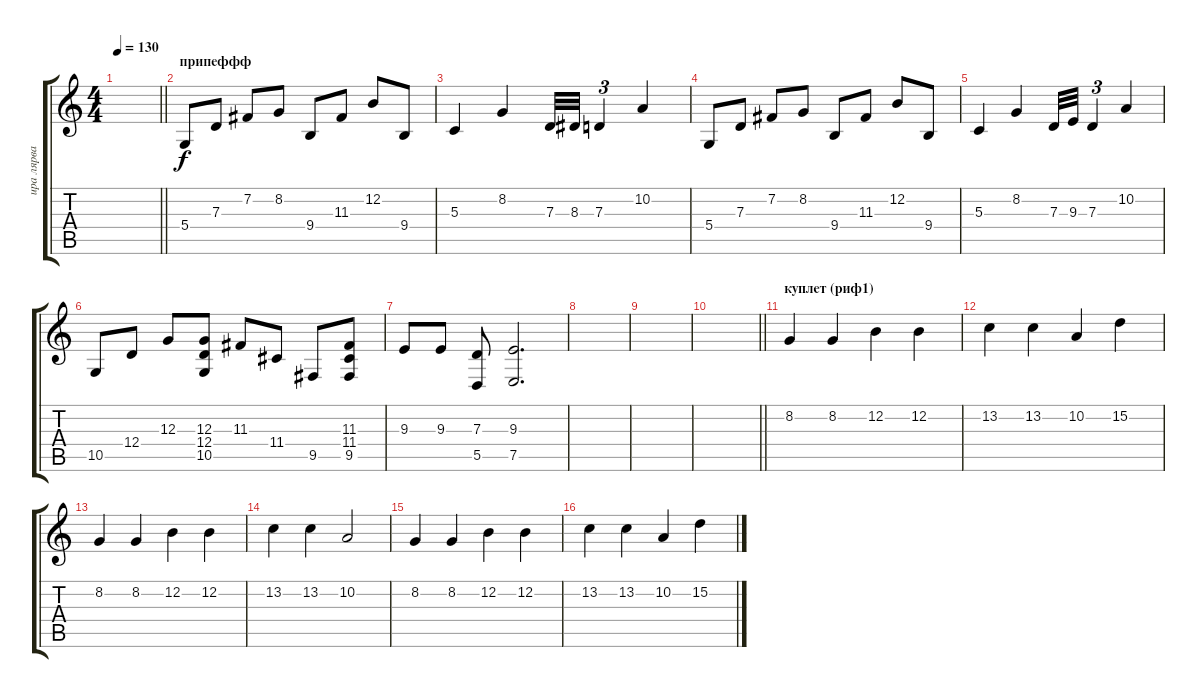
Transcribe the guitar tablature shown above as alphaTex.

\track ("ира лярва" "ира лярва") {instrument accordion}
\staff {score tabs}
\tuning (E4 B3 G3 D3 A2 E2) {hide}
\ts (4 4)
\tempo 130
\clef g2
\barLineRight lightlight
\ks c
|
\section ("" "припеффф")
5.4.8 7.3.8 7.2.8 8.2.8 9.4.8 11.3.8 12.2.8 9.4.8 |
5.3.4 8.2.4 7.3.32 8.3.32 7.3.4{tu (3 2)} 10.2.4 |
5.4.8 7.3.8 7.2.8 8.2.8 9.4.8 11.3.8 12.2.8 9.4.8 |
5.3.4 8.2.4 7.3.32 9.3.32 7.3.4{tu (3 2)} 10.2.4 |
10.5.8 12.4.8 12.3.8 (12.3 12.4 10.5).8 11.3.8 11.4.8 9.5.8 (11.3 11.4 9.5).8 |
9.3.8 9.3.8 (7.3 5.5).8 (9.3 7.5).2{d} |
|
|
\barLineRight lightlight
|
\section ("" "куплет (риф1)")
8.2.4 8.2.4 12.2.4 12.2.4 |
13.2.4 13.2.4 10.2.4 15.2.4 |
8.2.4 8.2.4 12.2.4 12.2.4 |
13.2.4 13.2.4 10.2.2 |
8.2.4 8.2.4 12.2.4 12.2.4 |
13.2.4 13.2.4 10.2.4 15.2.4
